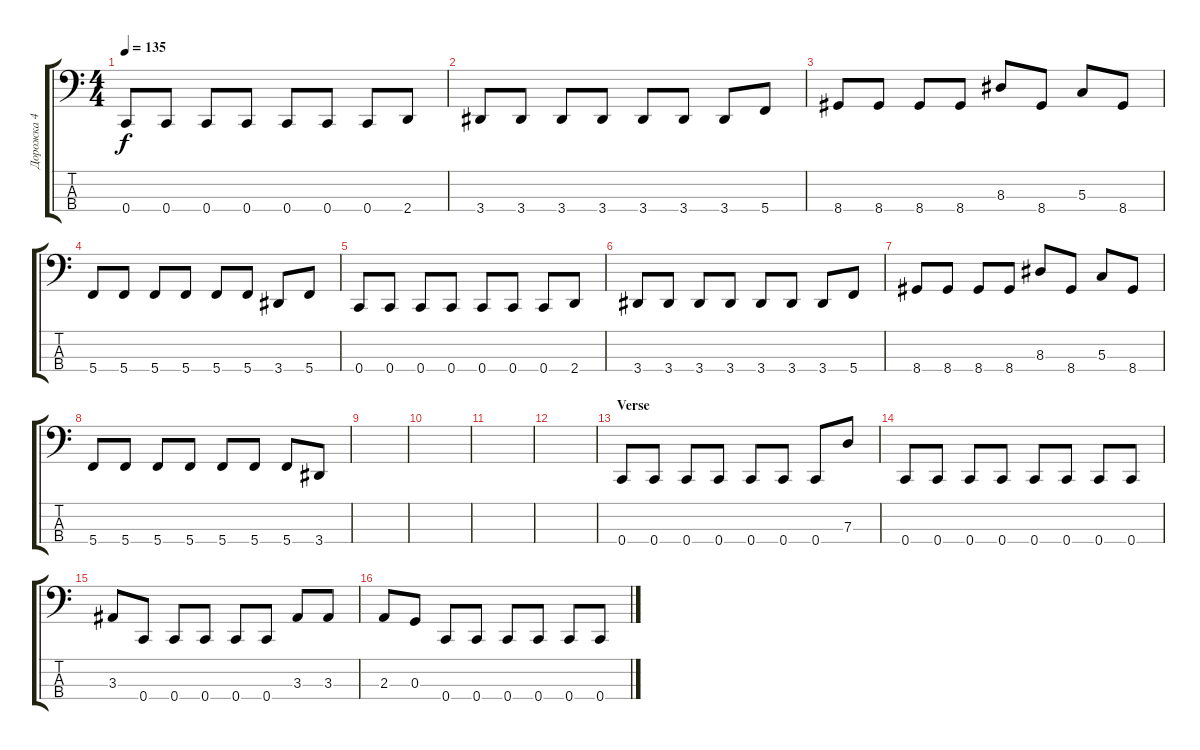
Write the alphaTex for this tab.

\track ("Дорожка 4" "Дорожка 4") {instrument electricbassfinger}
\staff {score tabs}
\tuning (F2 C2 G1 C1) {hide}
\ts (4 4)
\tempo 135
\clef f4
\ks c
0.4.8{dy f} 0.4.8 0.4.8 0.4.8 0.4.8 0.4.8 0.4.8 2.4.8 |
3.4.8 3.4.8 3.4.8 3.4.8 3.4.8 3.4.8 3.4.8 5.4.8 |
8.4.8 8.4.8 8.4.8 8.4.8 8.3.8 8.4.8 5.3.8 8.4.8 |
5.4.8 5.4.8 5.4.8 5.4.8 5.4.8 5.4.8 3.4.8 5.4.8 |
0.4.8 0.4.8 0.4.8 0.4.8 0.4.8 0.4.8 0.4.8 2.4.8 |
3.4.8 3.4.8 3.4.8 3.4.8 3.4.8 3.4.8 3.4.8 5.4.8 |
8.4.8 8.4.8 8.4.8 8.4.8 8.3.8 8.4.8 5.3.8 8.4.8 |
5.4.8 5.4.8 5.4.8 5.4.8 5.4.8 5.4.8 5.4.8 3.4.8 |
\section ("" "")
|
|
|
|
\section ("" "Verse")
0.4.8 0.4.8 0.4.8 0.4.8 0.4.8 0.4.8 0.4.8 7.3.8 |
0.4.8 0.4.8 0.4.8 0.4.8 0.4.8 0.4.8 0.4.8 0.4.8 |
3.3.8 0.4.8 0.4.8 0.4.8 0.4.8 0.4.8 3.3.8 3.3.8 |
2.3.8 0.3.8 0.4.8 0.4.8 0.4.8 0.4.8 0.4.8 0.4.8
